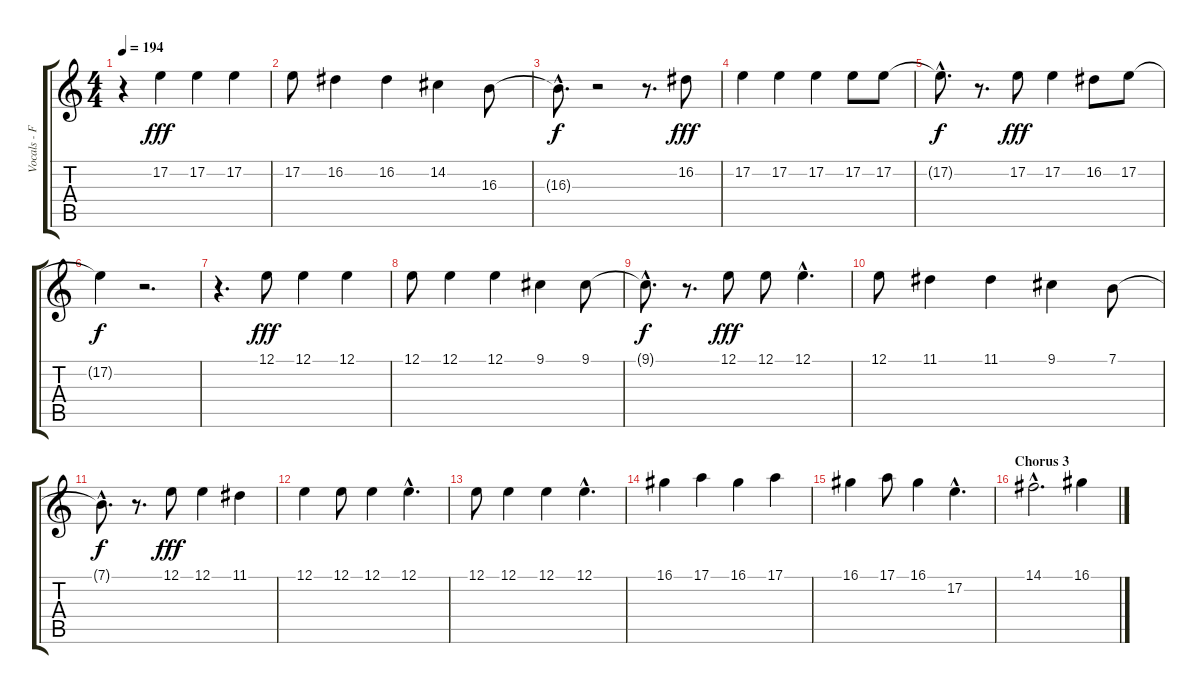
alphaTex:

\track ("Vocals - Fat Mike" "Vocals - F") {instrument lead6voice}
\staff {score tabs}
\tuning (E4 B3 G3 D3 A2 E2) {hide}
\ts (4 4)
\tempo 194
\clef g2
\ks c
r.4{dy f} 17.2.4{dy fff} 17.2.4 17.2.4 |
17.2.8 16.2.4 16.2.4 14.2.4 16.3.8 |
16.3{hac t}.8{d dy f} r.2 r.8{d} 16.2.8{dy fff} |
17.2.4 17.2.4 17.2.4 17.2.8 17.2.8 |
17.2{hac t}.8{d dy f} r.8{d} 17.2.8{dy fff} 17.2.4 16.2.8 17.2.8 |
17.2{t}.4{dy f} r.2{d} |
r.4{d} 12.1.8{dy fff} 12.1.4 12.1.4 |
12.1.8 12.1.4 12.1.4 9.1.4 9.1.8 |
9.1{hac t}.8{d dy f} r.8{d} 12.1.8{dy fff} 12.1.8 12.1{hac}.4{d} |
12.1.8 11.1.4 11.1.4 9.1.4 7.1.8 |
7.1{hac t}.8{d dy f} r.8{d} 12.1.8{dy fff} 12.1.4 11.1.4 |
12.1.4 12.1.8 12.1.4 12.1{hac}.4{d} |
12.1.8 12.1.4 12.1.4 12.1{hac}.4{d} |
16.1.4 17.1.4 16.1.4 17.1.4 |
16.1.4 17.1.8 16.1.4 17.2{hac}.4{d} |
\section ("" "Chorus 3")
14.1{hac}.2{d} 16.1.4
